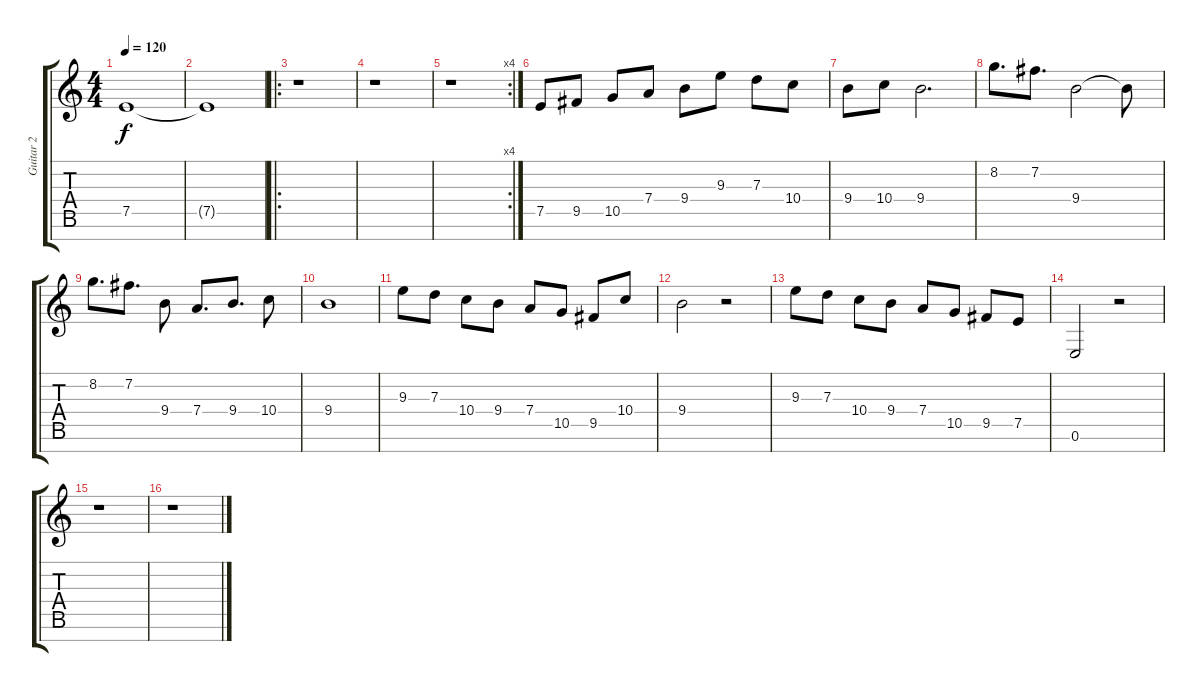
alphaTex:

\track ("Guitar 2" "Guitar 2") {instrument acousticguitarsteel}
\staff {score tabs}
\tuning (E4 B3 G3 D3 A2 E2 B1) {hide}
\ts (4 4)
\tempo 120
\clef g2
\ks c
7.5{t}.1{dy f} |
7.5{t}.1 |
\ro
r.1 |
r.1 |
\rc 4
r.1 |
7.5.8 9.5.8 10.5.8 7.4.8 9.4.8 9.3.8 7.3.8 10.4.8 |
9.4.8 10.4.8 9.4.2{d} |
8.2.8{d} 7.2.8{d} 9.4.2 9.4{t}.8 |
8.2.8{d} 7.2.8{d} 9.4.8 7.4.8{d} 9.4.8{d} 10.4.8 |
9.4.1 |
9.3.8 7.3.8 10.4.8 9.4.8 7.4.8 10.5.8 9.5.8 10.4.8 |
9.4.2 r.2 |
9.3.8 7.3.8 10.4.8 9.4.8 7.4.8 10.5.8 9.5.8 7.5.8 |
0.6.2 r.2 |
r.1 |
r.1
